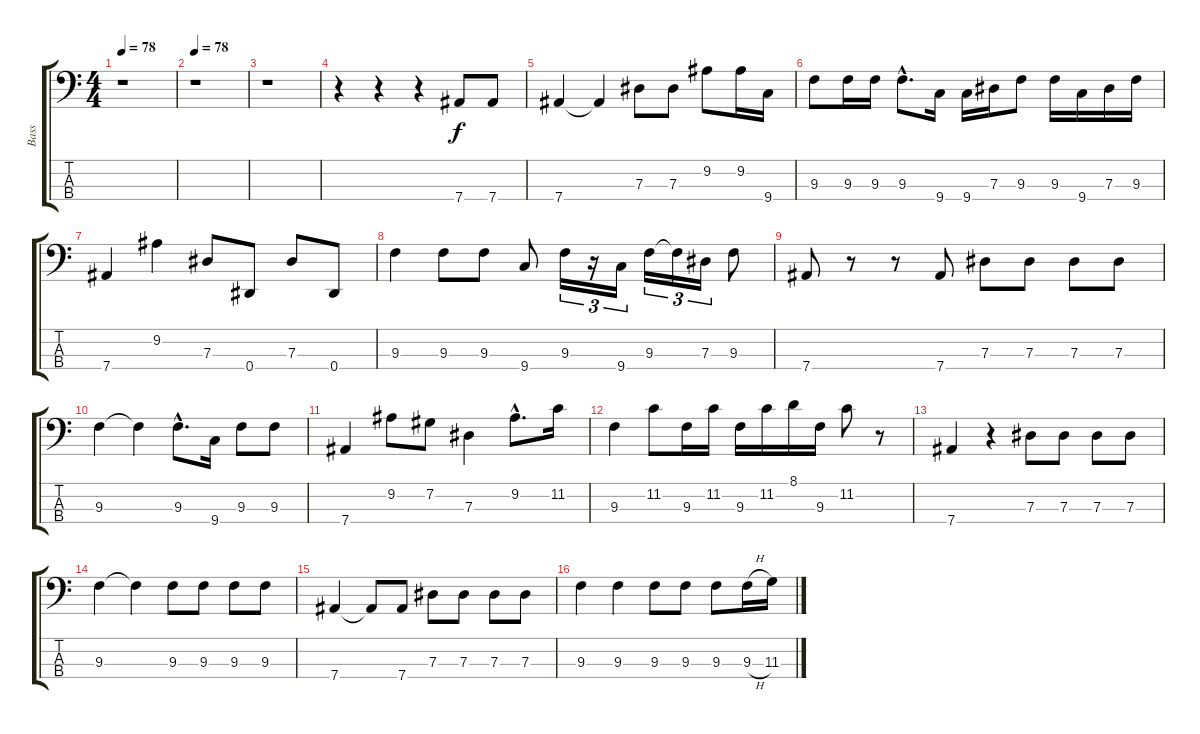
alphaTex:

\track ("Bass" "Bass") {instrument electricbassfinger}
\staff {score tabs}
\tuning (Gb2 Db2 Ab1 Eb1) {hide}
\ts (4 4)
\tempo 78
\tempo 75
\tempo 78
\clef f4
\ks c
r.1{dy f instrument electricbassfinger} |
\tempo 78
r.1 |
r.1 |
r.4 r.4 r.4 7.4.8 7.4.8 |
7.4.4{volume 14} 7.4{t}.4 7.3.8 7.3.8 9.2.8 9.2.16 9.4.16 |
9.3.8 9.3.16 9.3.16 9.3{hac}.8{d} 9.4.16 9.4.16 7.3.16 9.3.8 9.3.16 9.4.16 7.3.16 9.3.16 |
7.4.4 9.2.4 7.3.8 0.4.8 7.3.8 0.4.8 |
9.3.4 9.3.8 9.3.8 9.4.8 9.3.16{tu (3 2)} r.16{tu (3 2)} 9.4.16{tu (3 2)} 9.3.16{tu (3 2)} 9.3{t}.16{tu (3 2)} 7.3.16{tu (3 2)} 9.3.8 |
7.4.8{volume 10} r.8 r.8 7.4.8 7.3.8 7.3.8 7.3.8 7.3.8 |
9.3.4 9.3{t}.4 9.3{hac}.8{d} 9.4.16 9.3.8 9.3.8 |
7.4.4 9.2.8 7.2.8 7.3.4 9.2{hac}.8{d} 11.2.16 |
9.3.4 11.2.8 9.3.16 11.2.16 9.3.16 11.2.16 8.1.16 9.3.16 11.2.8 r.8 |
7.4.4 r.4 7.3.8 7.3.8 7.3.8 7.3.8 |
9.3.4{volume 14} 9.3{t}.4 9.3.8 9.3.8 9.3.8 9.3.8 |
7.4.4 7.4{t}.8 7.4.8 7.3.8{volume 10} 7.3.8 7.3.8 7.3.8 |
9.3.4 9.3.4 9.3.8 9.3.8 9.3.8 9.3{h}.16 11.3.16
